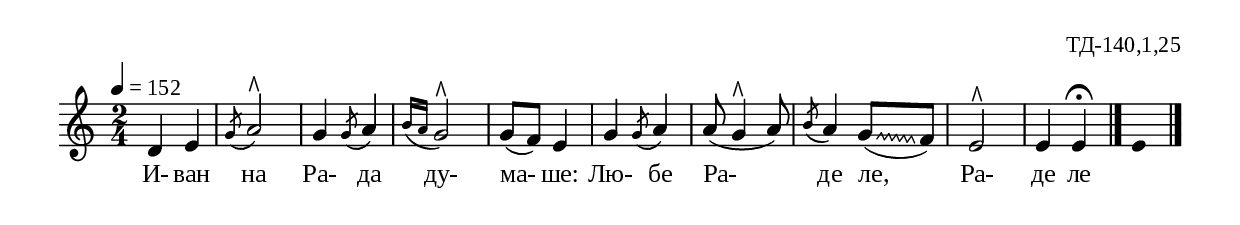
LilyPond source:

%{
TD_140_1_25
%}

\include "td-preamble.ly"

\score {
\relative c' {
 \tempo 4 = 152
  \time 2/4
d4 e  \acciaccatura g8 a2^\rtoe g4  \acciaccatura g8 a4 
\acciaccatura { b16[ a] } g2^\rtoe g8( f) e4 g4  \acciaccatura g8 a4
a8( g4^\rtoe a8)  \acciaccatura b8 a4 
 \override Glissando #'style = #'zigzag
\noteFi g8\glissando( f) e2^\rtoe e4 e4\fermata
 \bar "|." 
 \fixB e4  
 \bar "|." 
}
\addlyrics { И- ван на Ра- да ду- ма- ше: Лю- бе Ра- де ле, Ра- де ле  }
%
\layout {
  indent = #0
  line-width = 190\mm
  ragged-right=##f
}
%
\midi { 
	\context {
		\Score
		tempoWholesPerMinute = #(ly:make-moment 152 4)
		}
	}
}

\header{
  opus = "ТД-140,1,25"
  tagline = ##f
}

\paper  {
	 myStaffSize = #20
	 #(define fonts
	 (make-pango-font-tree "Times New Roman"
	 "Nimbus Sans"
	 "Luxi Mono"
	 (/ myStaffSize 20)))
  }

